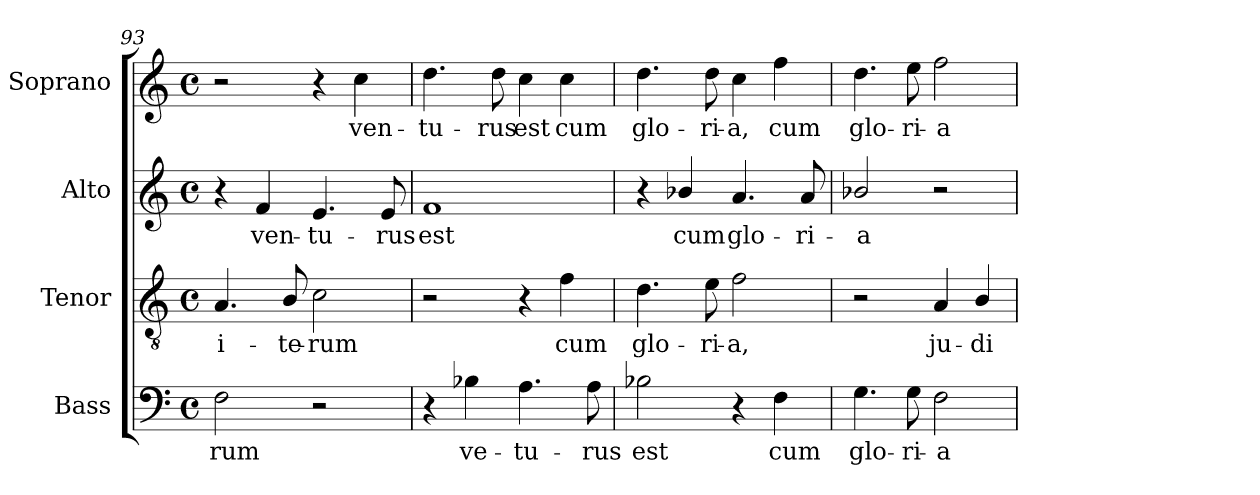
**kern	**text	**kern	**text	**kern	**text	**kern	**text
*part4	*part4	*part3	*part3	*part2	*part2	*part1	*part1
*staff4	*staff4	*staff3	*staff3	*staff2	*staff2	*staff1	*staff1
*I"Bass	*	*I"Tenor	*	*I"Alto	*	*I"Soprano	*
*I'B.	*	*I'T.	*	*I'A.	*	*I'S.	*
*clefF4	*	*clefGv2	*	*clefG2	*	*clefG2	*
*	*	*ITrd7c12	*	*	*	*	*
*k[]	*	*k[]	*	*k[]	*	*k[]	*
*C:	*	*C:	*	*C:	*	*C:	*
*M4/4	*	*M4/4	*	*M4/4	*	*M4/4	*
*met(c)	*	*met(c)	*	*met(c)	*	*met(c)	*
=93	=93	=93	=93	=93	=93	=93	=93
!	!LO:LY:b:color=#000000	!	!	!	!	!	!
!	!	!	!LO:LY:b:color=#000000	!	!	!	!
2Fi\	-rum	4.AAi/	i-	4r	.	2r	.
!	!	!	!	!	!LO:LY:b:color=#000000	!	!
.	.	.	.	4fi/	ven-	.	.
!	!	!	!LO:LY:b:color=#000000	!	!	!	!
.	.	8BBi/	-te-	.	.	.	.
!	!	!	!LO:LY:b:color=#000000	!	!	!	!
!	!	!	!	!	!LO:LY:b:color=#000000	!	!
2r	.	2Ci\	-rum	4.ei/	-tu-	4r	.
!	!	!	!	!	!	!	!LO:LY:b:color=#000000
.	.	.	.	.	.	4cci\	ven-
!	!	!	!	!	!LO:LY:b:color=#000000	!	!
.	.	.	.	8ei/	-rus	.	.
!!LO:LB:g=z
=94	=94	=94	=94	=94	=94	=94	=94
!	!	!	!	!	!LO:LY:b:color=#000000	!	!
!	!	!	!	!	!	!	!LO:LY:b:color=#000000
4r	.	2r	.	1fi	est	4.ddi\	-tu-
!	!LO:LY:b:color=#000000	!	!	!	!	!	!
4B-Xi\	ve-	.	.	.	.	.	.
!	!	!	!	!	!	!	!LO:LY:b:color=#000000
.	.	.	.	.	.	8ddi\	-rus
!	!LO:LY:b:color=#000000	!	!	!	!	!	!
!	!	!	!	!	!	!	!LO:LY:b:color=#000000
4.Ai\	-tu-	4r	.	.	.	4cci\	est
!	!	!	!LO:LY:b:color=#000000	!	!	!	!
!	!	!	!	!	!	!	!LO:LY:b:color=#000000
.	.	4Fi\	cum	.	.	4cci\	cum
!	!LO:LY:b:color=#000000	!	!	!	!	!	!
8Ai\	-rus	.	.	.	.	.	.
=95	=95	=95	=95	=95	=95	=95	=95
!	!LO:LY:b:color=#000000	!	!	!	!	!	!
!	!	!	!LO:LY:b:color=#000000	!	!	!	!
!	!	!	!	!	!	!	!LO:LY:b:color=#000000
2B-Xi\	est	4.Di\	glo-	4r	.	4.ddi\	glo-
!	!	!	!	!	!LO:LY:b:color=#000000	!	!
.	.	.	.	4b-Xi/	cum	.	.
!	!	!	!LO:LY:b:color=#000000	!	!	!	!
!	!	!	!	!	!	!	!LO:LY:b:color=#000000
.	.	8Ei\	-ri-	.	.	8ddi\	-ri-
!	!	!	!LO:LY:b:color=#000000	!	!	!	!
!	!	!	!	!	!LO:LY:b:color=#000000	!	!
!	!	!	!	!	!	!	!LO:LY:b:color=#000000
4r	.	2Fi\	-a,	4.ai/	glo-	4cci\	-a,
!	!LO:LY:b:color=#000000	!	!	!	!	!	!
!	!	!	!	!	!	!	!LO:LY:b:color=#000000
4Fi\	cum	.	.	.	.	4ffi\	cum
!	!	!	!	!	!LO:LY:b:color=#000000	!	!
.	.	.	.	8ai/	-ri-	.	.
=96	=96	=96	=96	=96	=96	=96	=96
!	!LO:LY:b:color=#000000	!	!	!	!	!	!
!	!	!	!	!	!LO:LY:b:color=#000000	!	!
!	!	!	!	!	!	!	!LO:LY:b:color=#000000
4.Gi\	glo-	2r	.	2b-Xi/	-a	4.ddi\	glo-
!	!LO:LY:b:color=#000000	!	!	!	!	!	!
!	!	!	!	!	!	!	!LO:LY:b:color=#000000
8Gi\	-ri-	.	.	.	.	8eei\	-ri-
!	!LO:LY:b:color=#000000	!	!	!	!	!	!
!	!	!	!LO:LY:b:color=#000000	!	!	!	!
!	!	!	!	!	!	!	!LO:LY:b:color=#000000
2Fi\	-a	4AAi/	ju-	2r	.	2ffi\	-a
!	!	!	!LO:LY:b:color=#000000	!	!	!	!
.	.	4BBi/	-di-	.	.	.	.
=	=	=	=	=	=	=	=
*-	*-	*-	*-	*-	*-	*-	*-
